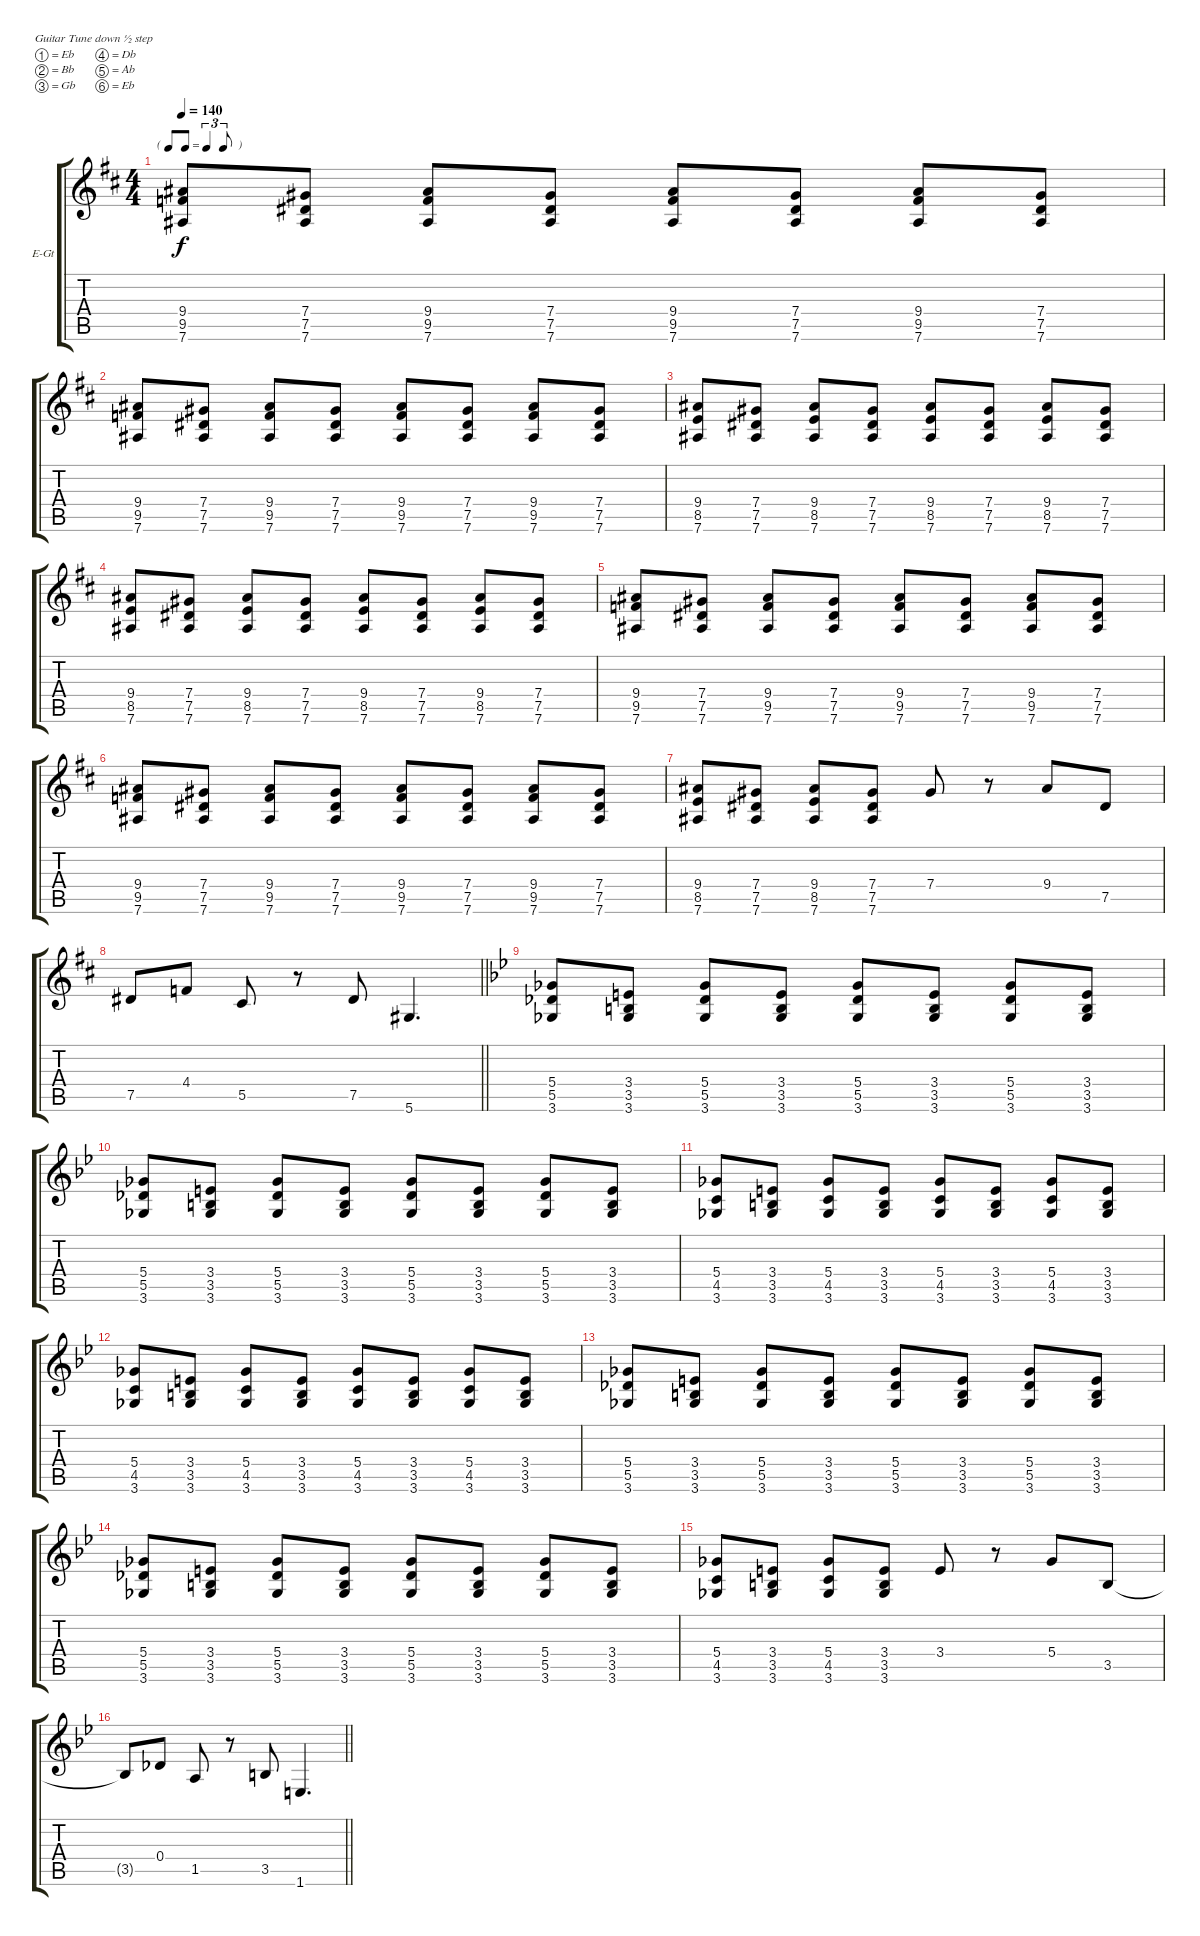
\bracketExtendMode groupsimilarinstruments
\firstSystemTrackNameOrientation horizontal
\otherSystemsTrackNameOrientation horizontal
\track ("Electric Clean" "E-Gt") {instrument electricguitarclean}
\staff {score tabs}
\tuning (Eb4 Bb3 Gb3 Db3 Ab2 Eb2)
\ts (4 4)
\tf triplet8th
\section ("" " ")
\tempo 140
\clef g2
\ks d
(9.4 9.5 7.6).8{dy f} (7.4 7.5 7.6).8 (9.4 9.5 7.6).8 (7.4 7.5 7.6).8 (9.4 9.5 7.6).8 (7.4 7.5 7.6).8 (9.4 9.5 7.6).8 (7.4 7.5 7.6).8 |
(9.4 9.5 7.6).8 (7.4 7.5 7.6).8 (9.4 9.5 7.6).8 (7.4 7.5 7.6).8 (9.4 9.5 7.6).8 (7.4 7.5 7.6).8 (9.4 9.5 7.6).8 (7.4 7.5 7.6).8 |
(9.4 8.5 7.6).8 (7.4 7.5 7.6).8 (9.4 8.5 7.6).8 (7.4 7.5 7.6).8 (9.4 8.5 7.6).8 (7.4 7.5 7.6).8 (9.4 8.5 7.6).8 (7.4 7.5 7.6).8 |
(9.4 8.5 7.6).8 (7.4 7.5 7.6).8 (9.4 8.5 7.6).8 (7.4 7.5 7.6).8 (9.4 8.5 7.6).8 (7.4 7.5 7.6).8 (9.4 8.5 7.6).8 (7.4 7.5 7.6).8 |
(9.4 9.5 7.6).8 (7.4 7.5 7.6).8 (9.4 9.5 7.6).8 (7.4 7.5 7.6).8 (9.4 9.5 7.6).8 (7.4 7.5 7.6).8 (9.4 9.5 7.6).8 (7.4 7.5 7.6).8 |
(9.4 9.5 7.6).8 (7.4 7.5 7.6).8 (9.4 9.5 7.6).8 (7.4 7.5 7.6).8 (9.4 9.5 7.6).8 (7.4 7.5 7.6).8 (9.4 9.5 7.6).8 (7.4 7.5 7.6).8 |
(9.4 8.5 7.6).8 (7.4 7.5 7.6).8 (9.4 8.5 7.6).8 (7.4 7.5 7.6).8 7.4.8 r.8 9.4.8 7.5.8 |
\barLineRight lightlight
7.5.8 4.4.8 5.5.8 r.8 7.5.8 5.6.4{d} |
\section ("" " ")
\ks bb
(5.4 5.5 3.6).8 (3.4 3.5 3.6).8 (5.4 5.5 3.6).8 (3.4 3.5 3.6).8 (5.4 5.5 3.6).8 (3.4 3.5 3.6).8 (5.4 5.5 3.6).8 (3.4 3.5 3.6).8 |
(5.4 5.5 3.6).8 (3.4 3.5 3.6).8 (5.4 5.5 3.6).8 (3.4 3.5 3.6).8 (5.4 5.5 3.6).8 (3.4 3.5 3.6).8 (5.4 5.5 3.6).8 (3.4 3.5 3.6).8 |
(5.4 4.5 3.6).8 (3.4 3.5 3.6).8 (5.4 4.5 3.6).8 (3.4 3.5 3.6).8 (5.4 4.5 3.6).8 (3.4 3.5 3.6).8 (5.4 4.5 3.6).8 (3.4 3.5 3.6).8 |
(5.4 4.5 3.6).8 (3.4 3.5 3.6).8 (5.4 4.5 3.6).8 (3.4 3.5 3.6).8 (5.4 4.5 3.6).8 (3.4 3.5 3.6).8 (5.4 4.5 3.6).8 (3.4 3.5 3.6).8 |
(5.4 5.5 3.6).8 (3.4 3.5 3.6).8 (5.4 5.5 3.6).8 (3.4 3.5 3.6).8 (5.4 5.5 3.6).8 (3.4 3.5 3.6).8 (5.4 5.5 3.6).8 (3.4 3.5 3.6).8 |
(5.4 5.5 3.6).8 (3.4 3.5 3.6).8 (5.4 5.5 3.6).8 (3.4 3.5 3.6).8 (5.4 5.5 3.6).8 (3.4 3.5 3.6).8 (5.4 5.5 3.6).8 (3.4 3.5 3.6).8 |
(5.4 4.5 3.6).8 (3.4 3.5 3.6).8 (5.4 4.5 3.6).8 (3.4 3.5 3.6).8 3.4.8 r.8 5.4.8 3.5.8 |
\barLineRight lightlight
3.5{t}.8 0.4.8 1.5.8 r.8 3.5.8 1.6.4{d}
